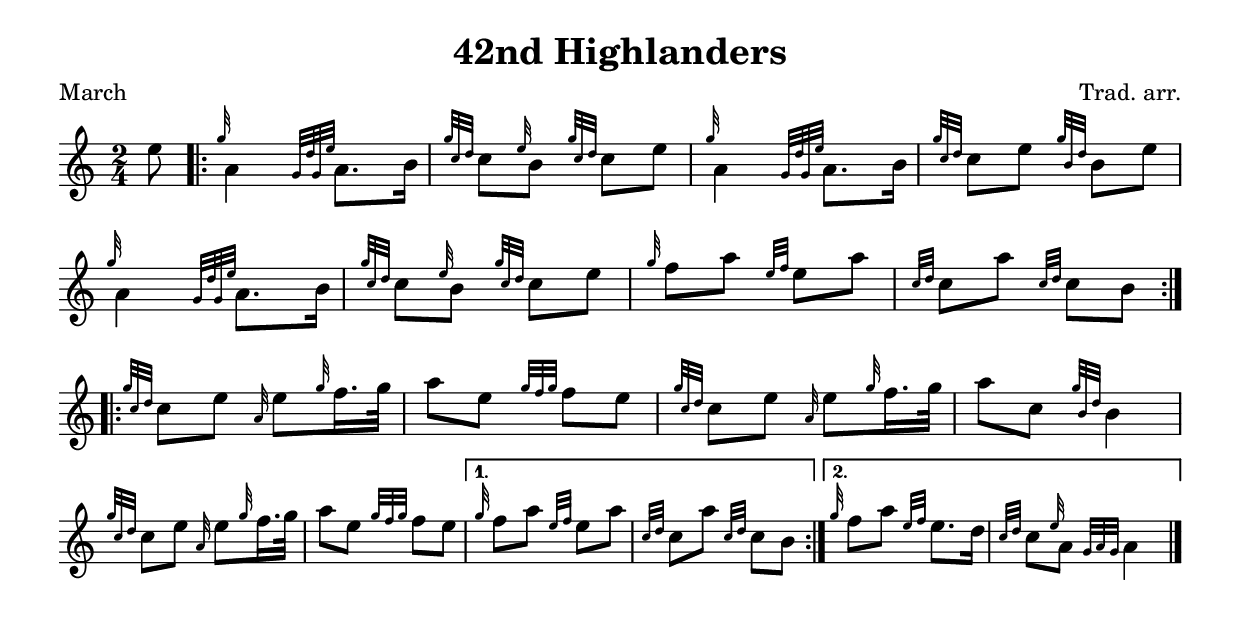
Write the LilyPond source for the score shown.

\version "2.18.2"

\include "bagpipe.ly"

\header {
	title = "42nd Highlanders"
	meter = "March"
 	arranger = "Trad. arr."
}

\score {
    {
        \hideKeySignature
        \time 2/4
        \partial 8 e8

        \repeat volta 2 {
            \grg a4 \taor a8. b16 \dblc c8 \gre b \dblc c e
            \grg a4 \taor a8. b16 \dblc c8 e \dblb b e

            \grg a4 \taor a8. b16 \dblc c8 \gre b \dblc c e
            \grg f8 A \hdble e A \hdblc c A \hdblc c b
        }

        \break

        \repeat volta 2 {
            \dblc c8 e \gra e \grg f16. g32 A8 e \dblf f e
            \dblc c8 e \gra e \grg f16. g32 A8 c \dblb b4
            \break
            \dblc c8 e \gra e \grg f16. g32 A8 e \dblf f e
        }
        \alternative {
            {
                \grg f8 A \hdble e A \hdblc c A \hdblc c b
            }
            {
                \grg f8 A \hdble e8. d16 \hdblc c8 \gre a \wbirl a4
            }
        }
        \bar "|."
    }

    \layout {
        indent = 0.0\cm
        \context { \Score \remove "Bar_number_engraver" }
    }
}
